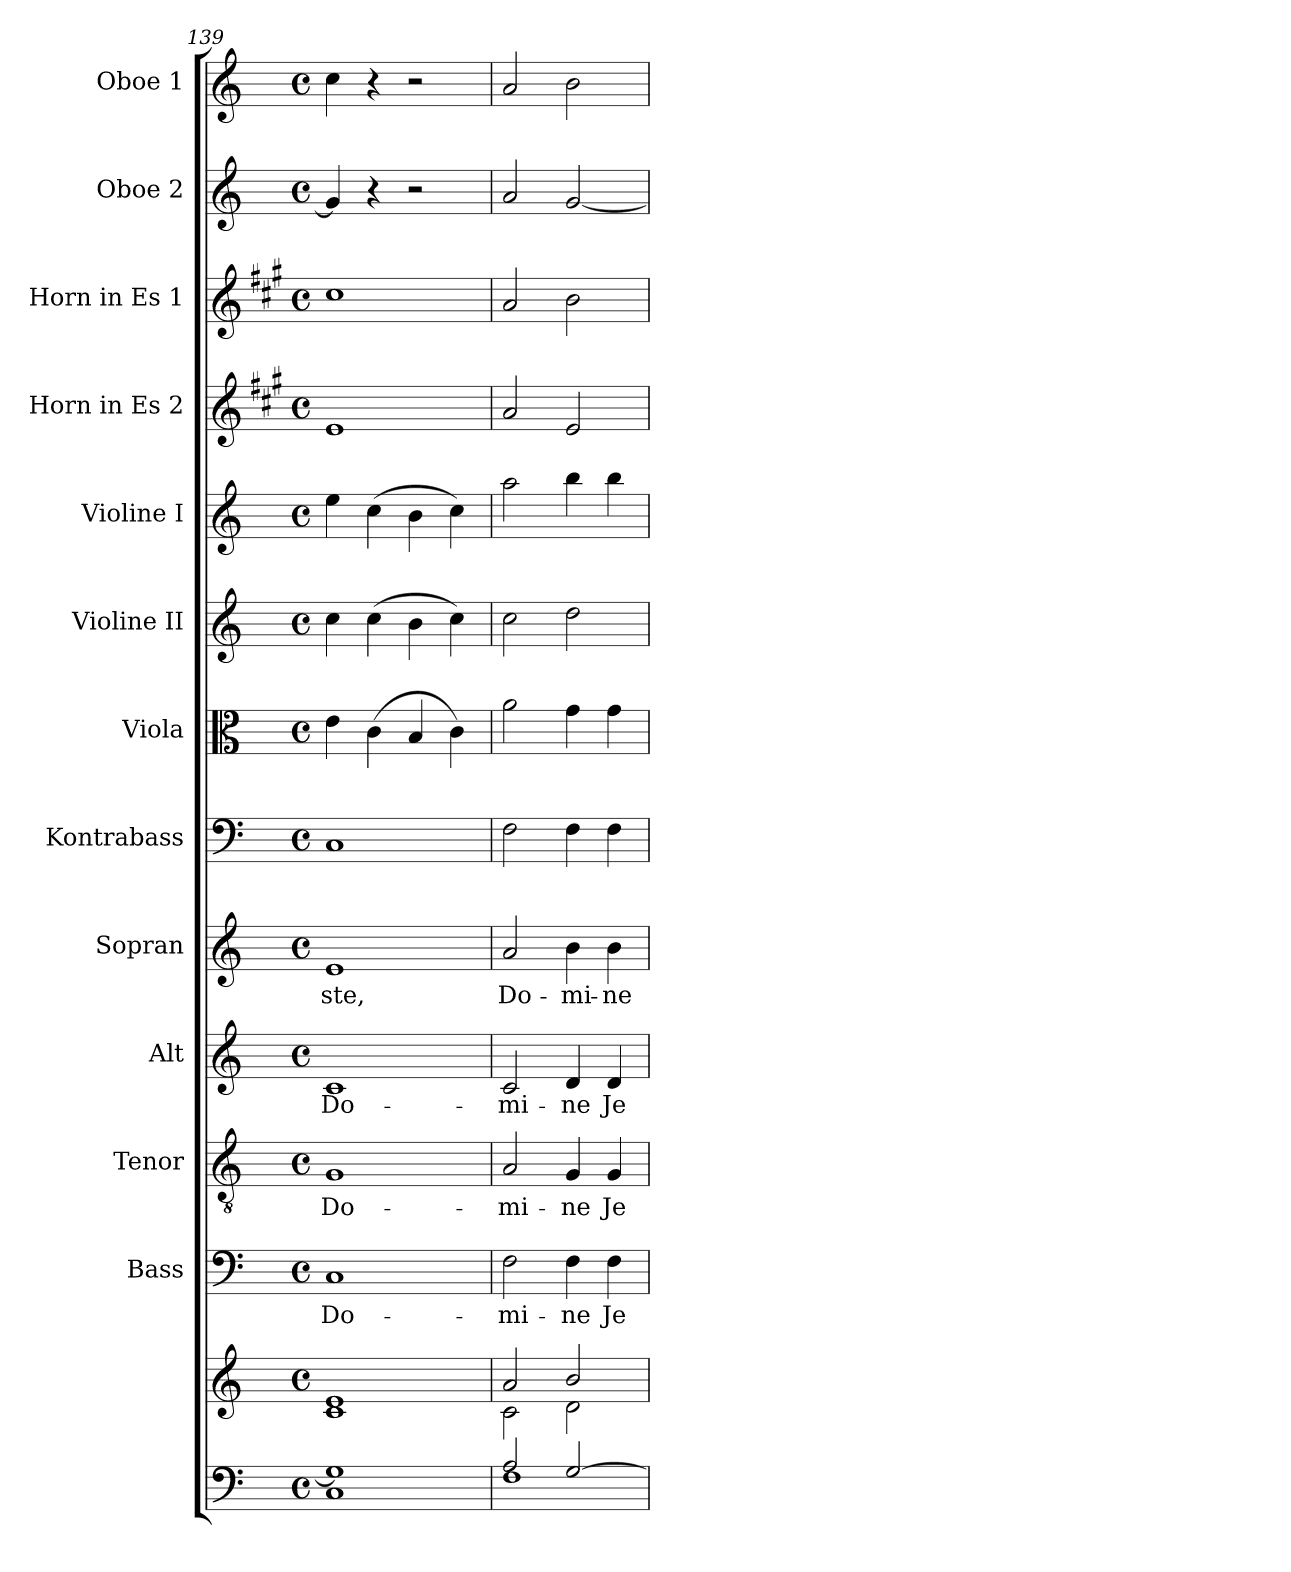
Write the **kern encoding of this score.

**kern	**kern	**kern	**text	**kern	**text	**kern	**text	**kern	**text	**kern	**kern	**kern	**kern	**kern	**kern	**kern	**kern
*part13	*part13	*part12	*part12	*part11	*part11	*part10	*part10	*part9	*part9	*part8	*part7	*part6	*part5	*part4	*part3	*part2	*part1
*staff14	*staff13	*staff12	*staff12	*staff11	*staff11	*staff10	*staff10	*staff9	*staff9	*staff8	*staff7	*staff6	*staff5	*staff4	*staff3	*staff2	*staff1
*	*	*I"Bass	*	*I"Tenor	*	*I"Alt	*	*I"Sopran	*	*I"Kontrabass	*I"Viola	*I"Violine II	*I"Violine I	*I"Horn in Es 2	*I"Horn in Es 1	*I"Oboe 2	*I"Oboe 1
*	*	*I'B.	*	*I'T.	*	*I'A.	*	*I'S.	*	*I'Kb.	*I'Vla.	*I'Vl. II	*I'Vl. I	*I'Hr. 2	*I'Hr. 1	*I'Ob. 2	*I'Ob. 1
*clefF4	*clefG2	*clefF4	*	*clefGv2	*	*clefG2	*	*clefG2	*	*clefF4	*clefC3	*clefG2	*clefG2	*clefG2	*clefG2	*clefG2	*clefG2
*	*	*	*	*	*	*	*	*	*	*ITrd7c12	*	*	*	*ITrd5c9	*ITrd5c9	*	*
*k[]	*k[]	*k[]	*	*k[]	*	*k[]	*	*k[]	*	*k[]	*k[]	*k[]	*k[]	*k[]	*k[]	*k[]	*k[]
*C:	*C:	*C:	*	*C:	*	*C:	*	*C:	*	*C:	*C:	*C:	*C:	*C:	*C:	*C:	*C:
*M4/4	*M4/4	*M4/4	*	*M4/4	*	*M4/4	*	*M4/4	*	*M4/4	*M4/4	*M4/4	*M4/4	*M4/4	*M4/4	*M4/4	*M4/4
*met(c)	*met(c)	*met(c)	*	*met(c)	*	*met(c)	*	*met(c)	*	*met(c)	*met(c)	*met(c)	*met(c)	*met(c)	*met(c)	*met(c)	*met(c)
=139	=139	=139	=139	=139	=139	=139	=139	=139	=139	=139	=139	=139	=139	=139	=139	=139	=139
*^	*^	*	*	*	*	*	*	*	*	*	*	*	*	*	*	*	*
!	!	!	!	!	!LO:LY:b	!	!LO:LY:b	!	!LO:LY:b	!	!LO:LY:b	!	!	!	!	!	!	!	!
1G]	1C	1e	1c	1C	Do-	1G	Do-	1c	Do-	1e	-ste,	1CC	4e\	4cc\	4ee\	1G	1e	4g/]	4cc\
.	.	.	.	.	.	.	.	.	.	.	.	.	(>4c\	(>4cc\	(>4cc\	.	.	4r	4r
.	.	.	.	.	.	.	.	.	.	.	.	.	4B/	4b\	4b\	.	.	2r	2r
.	.	.	.	.	.	.	.	.	.	.	.	.	4c\)	4cc\)	4cc\)	.	.	.	.
=140	=140	=140	=140	=140	=140	=140	=140	=140	=140	=140	=140	=140	=140	=140	=140	=140	=140	=140	=140
!	!	!	!	!	!LO:LY:b	!	!LO:LY:b	!	!LO:LY:b	!	!LO:LY:b	!	!	!	!	!	!	!	!
2A/	1F	2a/	2c\	2F\	-mi-	2A/	-mi-	2c/	-mi-	2a/	Do-	2FF\	2a\	2cc\	2aa\	2c/	2c/	2a/	2a/
!	!	!	!	!	!LO:LY:b	!	!LO:LY:b	!	!LO:LY:b	!	!LO:LY:b	!	!	!	!	!	!	!	!
[>2G/	.	2b/	2d\	4F\	-ne	4G/	-ne	4d/	-ne	4b\	-mi-	4FF\	4g\	2dd\	4bb\	2G/	2d\	[2g/	2b\
!	!	!	!	!	!LO:LY:b	!	!LO:LY:b	!	!LO:LY:b	!	!LO:LY:b	!	!	!	!	!	!	!	!
.	.	.	.	4F\	Je-	4G/	Je-	4d/	Je-	4b\	-ne	4FF\	4g\	.	4bb\	.	.	.	.
*v	*v	*	*	*	*	*	*	*	*	*	*	*	*	*	*	*	*	*	*
*	*v	*v	*	*	*	*	*	*	*	*	*	*	*	*	*	*	*	*
=	=	=	=	=	=	=	=	=	=	=	=	=	=	=	=	=	=
*-	*-	*-	*-	*-	*-	*-	*-	*-	*-	*-	*-	*-	*-	*-	*-	*-	*-
